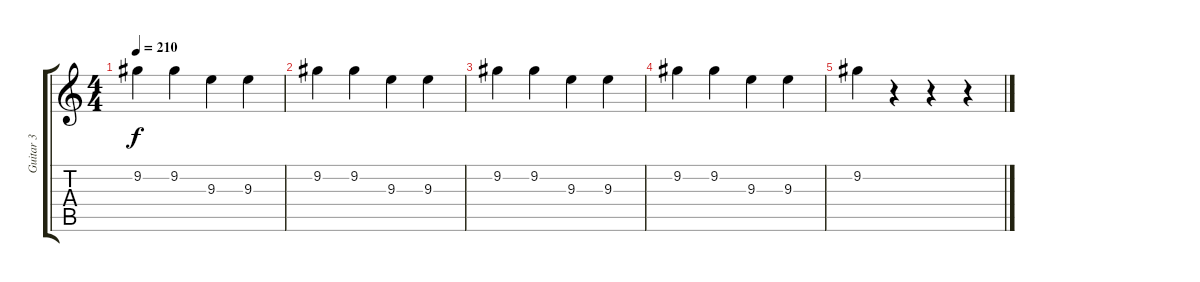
\track ("Guitar 3" "Guitar 3") {instrument overdrivenguitar}
\staff {score tabs}
\tuning (E4 B3 G3 D3 A2 E2) {hide}
\ts (4 4)
\tempo 210
\clef g2
\ks c
9.2.4{dy f} 9.2.4 9.3.4 9.3.4 |
9.2.4 9.2.4 9.3.4 9.3.4 |
9.2.4 9.2.4 9.3.4 9.3.4 |
9.2.4 9.2.4 9.3.4 9.3.4 |
9.2.4 r.4 r.4 r.4
